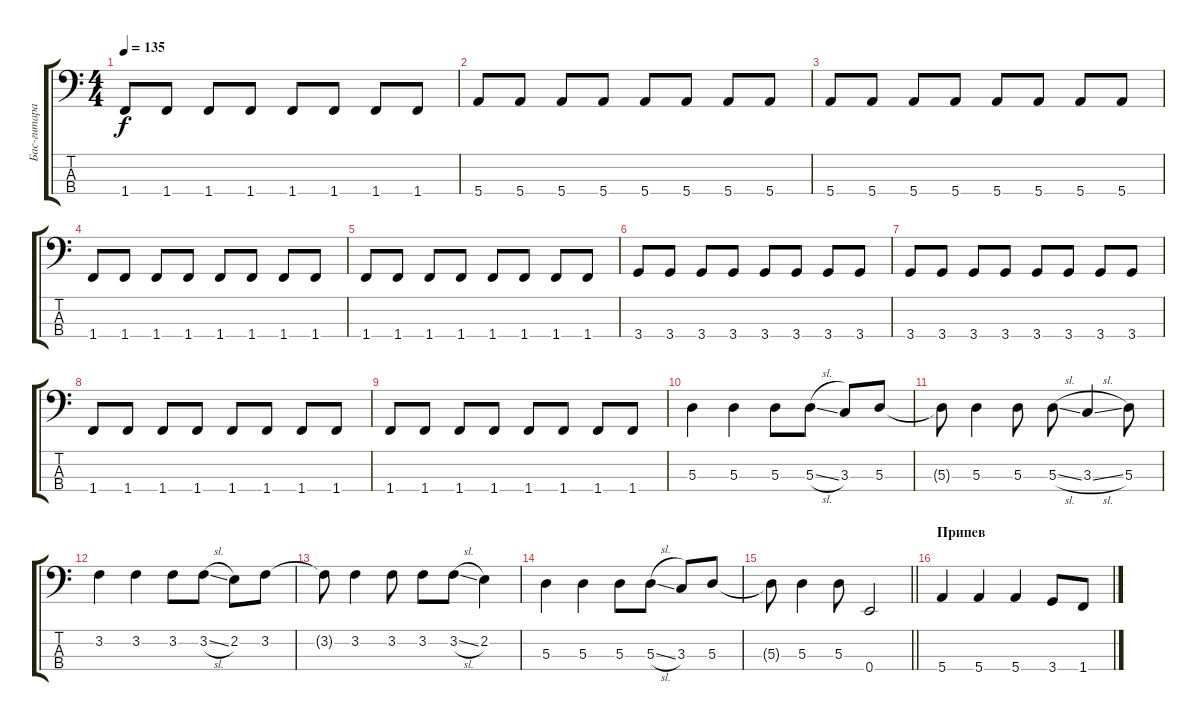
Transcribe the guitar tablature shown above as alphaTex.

\track ("Бас-гитара" "Бас-гитара") {instrument electricbassfinger}
\staff {score tabs}
\tuning (G2 D2 A1 E1) {hide}
\ts (4 4)
\tempo 135
\clef f4
\ks c
1.4.8{dy f} 1.4.8 1.4.8 1.4.8 1.4.8 1.4.8 1.4.8 1.4.8 |
5.4.8 5.4.8 5.4.8 5.4.8 5.4.8 5.4.8 5.4.8 5.4.8 |
5.4.8 5.4.8 5.4.8 5.4.8 5.4.8 5.4.8 5.4.8 5.4.8 |
1.4.8 1.4.8 1.4.8 1.4.8 1.4.8 1.4.8 1.4.8 1.4.8 |
1.4.8 1.4.8 1.4.8 1.4.8 1.4.8 1.4.8 1.4.8 1.4.8 |
3.4.8 3.4.8 3.4.8 3.4.8 3.4.8 3.4.8 3.4.8 3.4.8 |
3.4.8 3.4.8 3.4.8 3.4.8 3.4.8 3.4.8 3.4.8 3.4.8 |
1.4.8 1.4.8 1.4.8 1.4.8 1.4.8 1.4.8 1.4.8 1.4.8 |
1.4.8 1.4.8 1.4.8 1.4.8 1.4.8 1.4.8 1.4.8 1.4.8 |
5.3.4 5.3.4 5.3.8 5.3{sl}.8 3.3.8 5.3.8 |
5.3{t}.8 5.3.4 5.3.8 5.3{sl}.8 3.3{sl}.4 5.3.8 |
3.2.4 3.2.4 3.2.8 3.2{sl}.8 2.2.8 3.2.8 |
3.2{t}.8 3.2.4 3.2.8 3.2.8 3.2{sl}.8 2.2.4 |
5.3.4 5.3.4 5.3.8 5.3{sl}.8 3.3.8 5.3.8 |
\barLineRight lightlight
5.3{t}.8 5.3.4 5.3.8 0.4.2 |
\section ("" "Припев")
5.4.4 5.4.4 5.4.4 3.4.8 1.4.8
